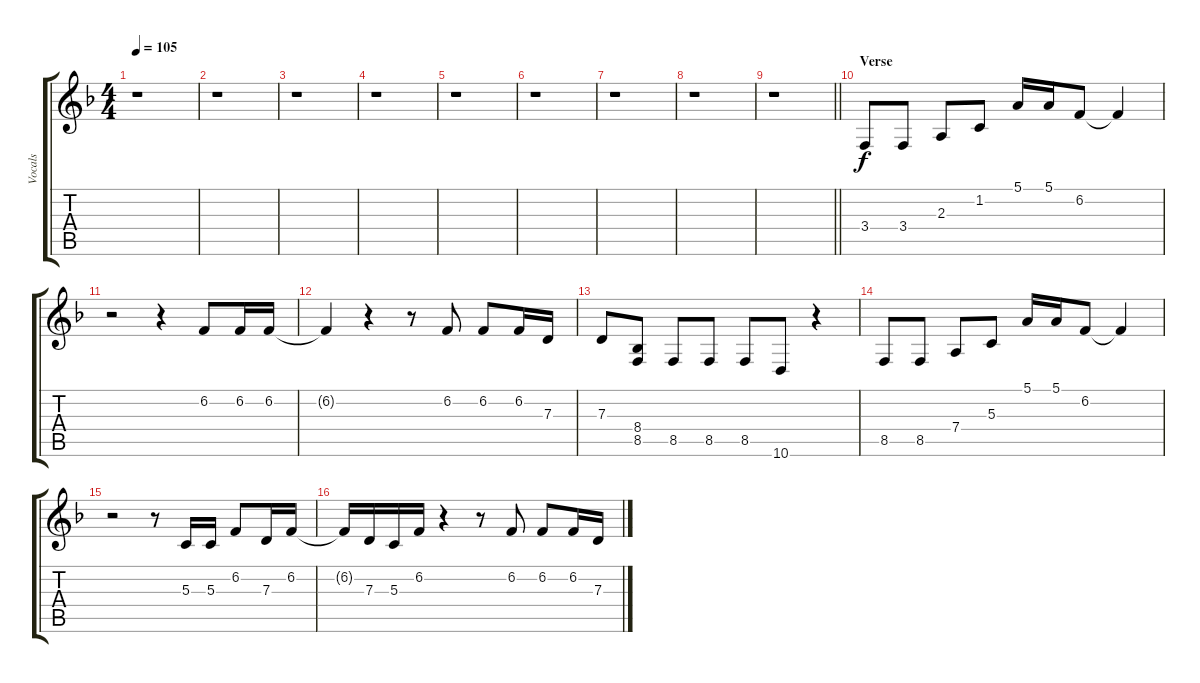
\track ("Vocals" "Vocals") {instrument altosax}
\staff {score tabs}
\tuning (E4 B3 G3 D3 A2 E2) {hide}
\ts (4 4)
\tempo 105
\clef g2
\ks f
r.1{dy f instrument altosax} |
r.1 |
r.1 |
r.1 |
r.1 |
r.1 |
r.1 |
r.1 |
\barLineRight lightlight
r.1 |
\section ("" "Verse")
3.4.8 3.4.8 2.3.8 1.2.8 5.1.16 5.1.16 6.2.8 6.2{t}.4 |
r.2 r.4 6.2.8 6.2.16 6.2.16 |
6.2{t}.4 r.4 r.8 6.2.8 6.2.8 6.2.16 7.3.16 |
7.3.8 (8.4 8.5).8 8.5.8 8.5.8 8.5.8 10.6.8 r.4 |
8.5.8 8.5.8 7.4.8 5.3.8 5.1.16 5.1.16 6.2.8 6.2{t}.4 |
r.2 r.8 5.3.16 5.3.16 6.2.8 7.3.16 6.2.16 |
6.2{t}.16 7.3.16 5.3.16 6.2.16 r.4 r.8 6.2.8 6.2.8 6.2.16 7.3.16
